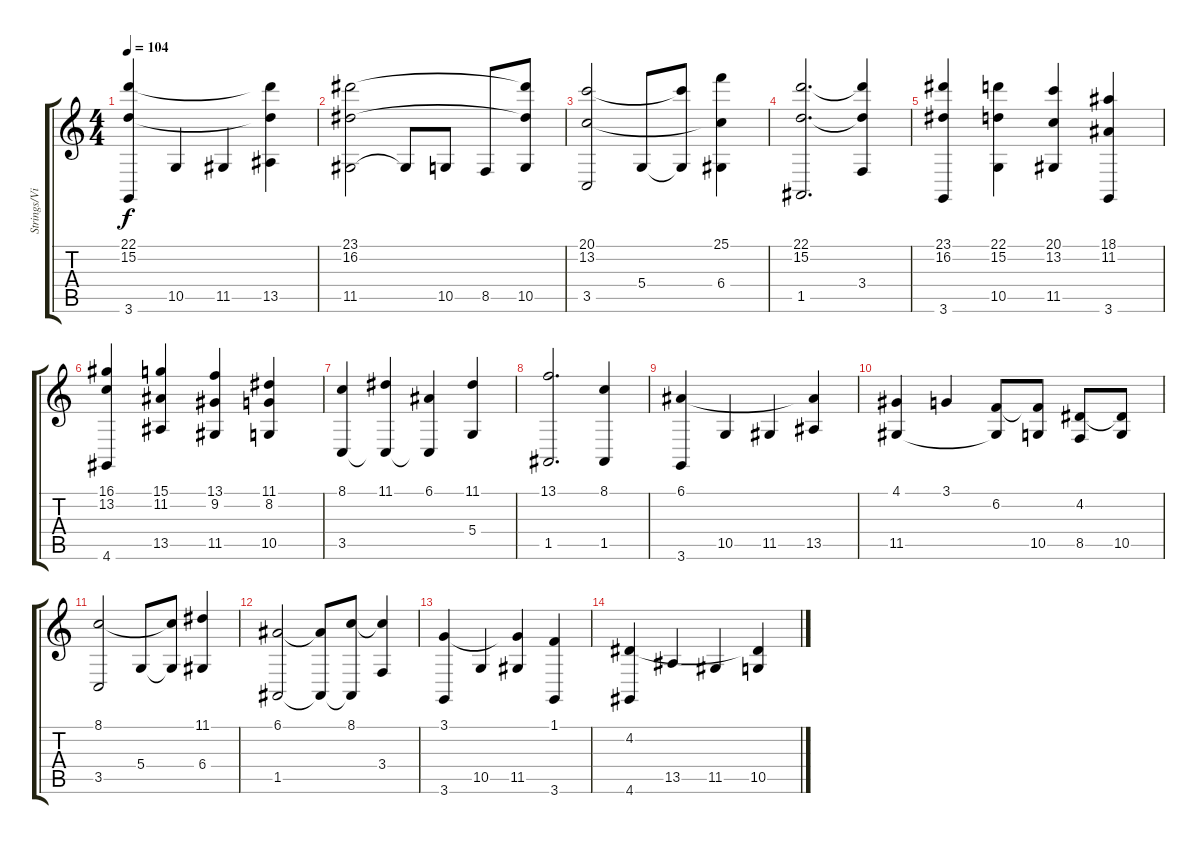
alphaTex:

\track ("Strings/Violin" "Strings/Vi") {instrument stringensemble1}
\staff {score tabs}
\tuning (E4 B3 G3 D3 A2 E2) {hide}
\ts (4 4)
\tempo 104
\clef g2
\ks c
(22.1 15.2 3.6).4{dy f volume 16} 10.5.4 11.5.4 (22.1{t} 15.2{t} 13.5).4 |
(23.1 16.2 11.5).2 11.5{t}.8 10.5.8 8.5.8 (23.1{t} 16.2{t} 10.5).8 |
(20.1 13.2 3.5).2 5.4.8 (20.1{t} 5.4{t}).8 (25.1 13.2{t} 6.4).4 |
(22.1 15.2 1.5).2{d} (22.1{t} 15.2{t} 3.4).4 |
(23.1 16.2 3.6).4 (22.1 15.2 10.5).4 (20.1 13.2 11.5).4 (18.1 11.2 3.6).4 |
(16.1 13.2 4.6).4{volume 12} (15.1 11.2 13.5).4 (13.1 9.2 11.5).4 (11.1 8.2 10.5).4 |
(8.1 3.5).4 (11.1 3.5{t}).4 (6.1 3.5{t}).4 (11.1 5.4).4 |
(13.1 1.5).2{d} (8.1 1.5).4 |
(6.1 3.6).4 10.5.4 11.5.4 (6.1{t} 13.5).4 |
(4.1 11.5).4 3.1.4 (6.2 11.5{t}).8 (6.2{t} 10.5).8 (4.2 8.5).8 (4.2{t} 10.5).8 |
(8.1 3.5).2{volume 0} 5.4.8 (8.1{t} 5.4{t}).8 (11.1 6.4).4 |
(6.1 1.5).2 (6.1{t} 1.5{t}).8 (8.1 1.5{t}).8 (8.1{t} 3.4).4 |
(3.1 3.6).4 10.5.4 (3.1{t} 11.5).4 (1.1 3.6).4 |
(4.2 4.6).4 13.5.4 11.5.4 (4.2{t} 10.5).4
